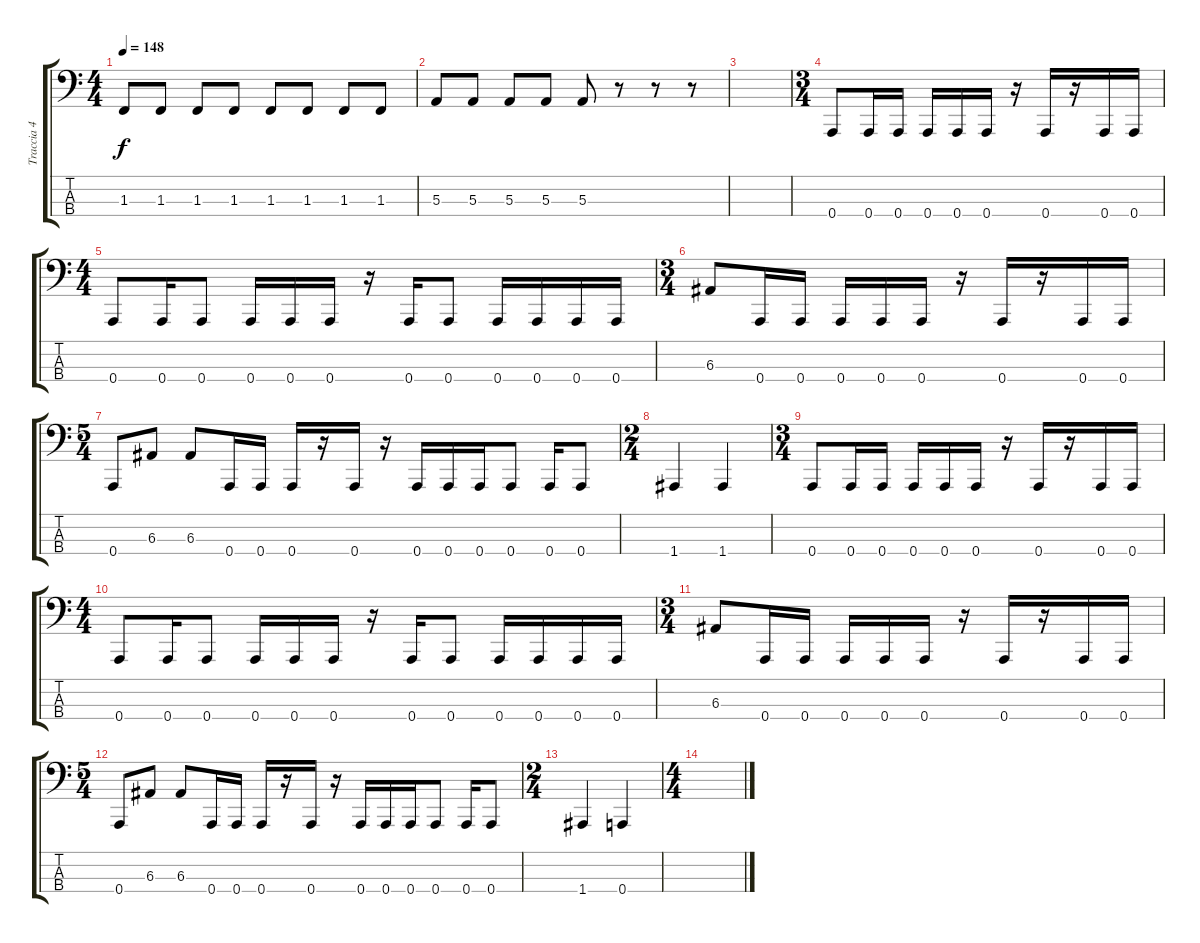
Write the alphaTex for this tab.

\track ("Traccia 4" "Traccia 4") {instrument electricbasspick}
\staff {score tabs}
\tuning (D2 A1 E1 A0) {hide}
\ts (4 4)
\tempo 148
\clef f4
\ks c
1.3.8{dy f} 1.3.8 1.3.8 1.3.8 1.3.8 1.3.8 1.3.8 1.3.8 |
5.3.8 5.3.8 5.3.8 5.3.8 5.3.8 r.8 r.8 r.8 |
|
\ts (3 4)
0.4.8 0.4.16 0.4.16 0.4.16 0.4.16 0.4.16 r.16 0.4.16 r.16 0.4.16 0.4.16 |
\ts (4 4)
0.4.8 0.4.16 0.4.8 0.4.16 0.4.16 0.4.16 r.16 0.4.16 0.4.8 0.4.16 0.4.16 0.4.16 0.4.16 |
\ts (3 4)
6.3.8 0.4.16 0.4.16 0.4.16 0.4.16 0.4.16 r.16 0.4.16 r.16 0.4.16 0.4.16 |
\ts (5 4)
0.4.8 6.3.8 6.3.8 0.4.16 0.4.16 0.4.16 r.16 0.4.16 r.16 0.4.16 0.4.16 0.4.16 0.4.8 0.4.16 0.4.8 |
\ts (2 4)
1.4.4 1.4.4 |
\ts (3 4)
0.4.8 0.4.16 0.4.16 0.4.16 0.4.16 0.4.16 r.16 0.4.16 r.16 0.4.16 0.4.16 |
\ts (4 4)
0.4.8 0.4.16 0.4.8 0.4.16 0.4.16 0.4.16 r.16 0.4.16 0.4.8 0.4.16 0.4.16 0.4.16 0.4.16 |
\ts (3 4)
6.3.8 0.4.16 0.4.16 0.4.16 0.4.16 0.4.16 r.16 0.4.16 r.16 0.4.16 0.4.16 |
\ts (5 4)
0.4.8 6.3.8 6.3.8 0.4.16 0.4.16 0.4.16 r.16 0.4.16 r.16 0.4.16 0.4.16 0.4.16 0.4.8 0.4.16 0.4.8 |
\ts (2 4)
1.4.4 0.4.4 |
\ts (4 4)
